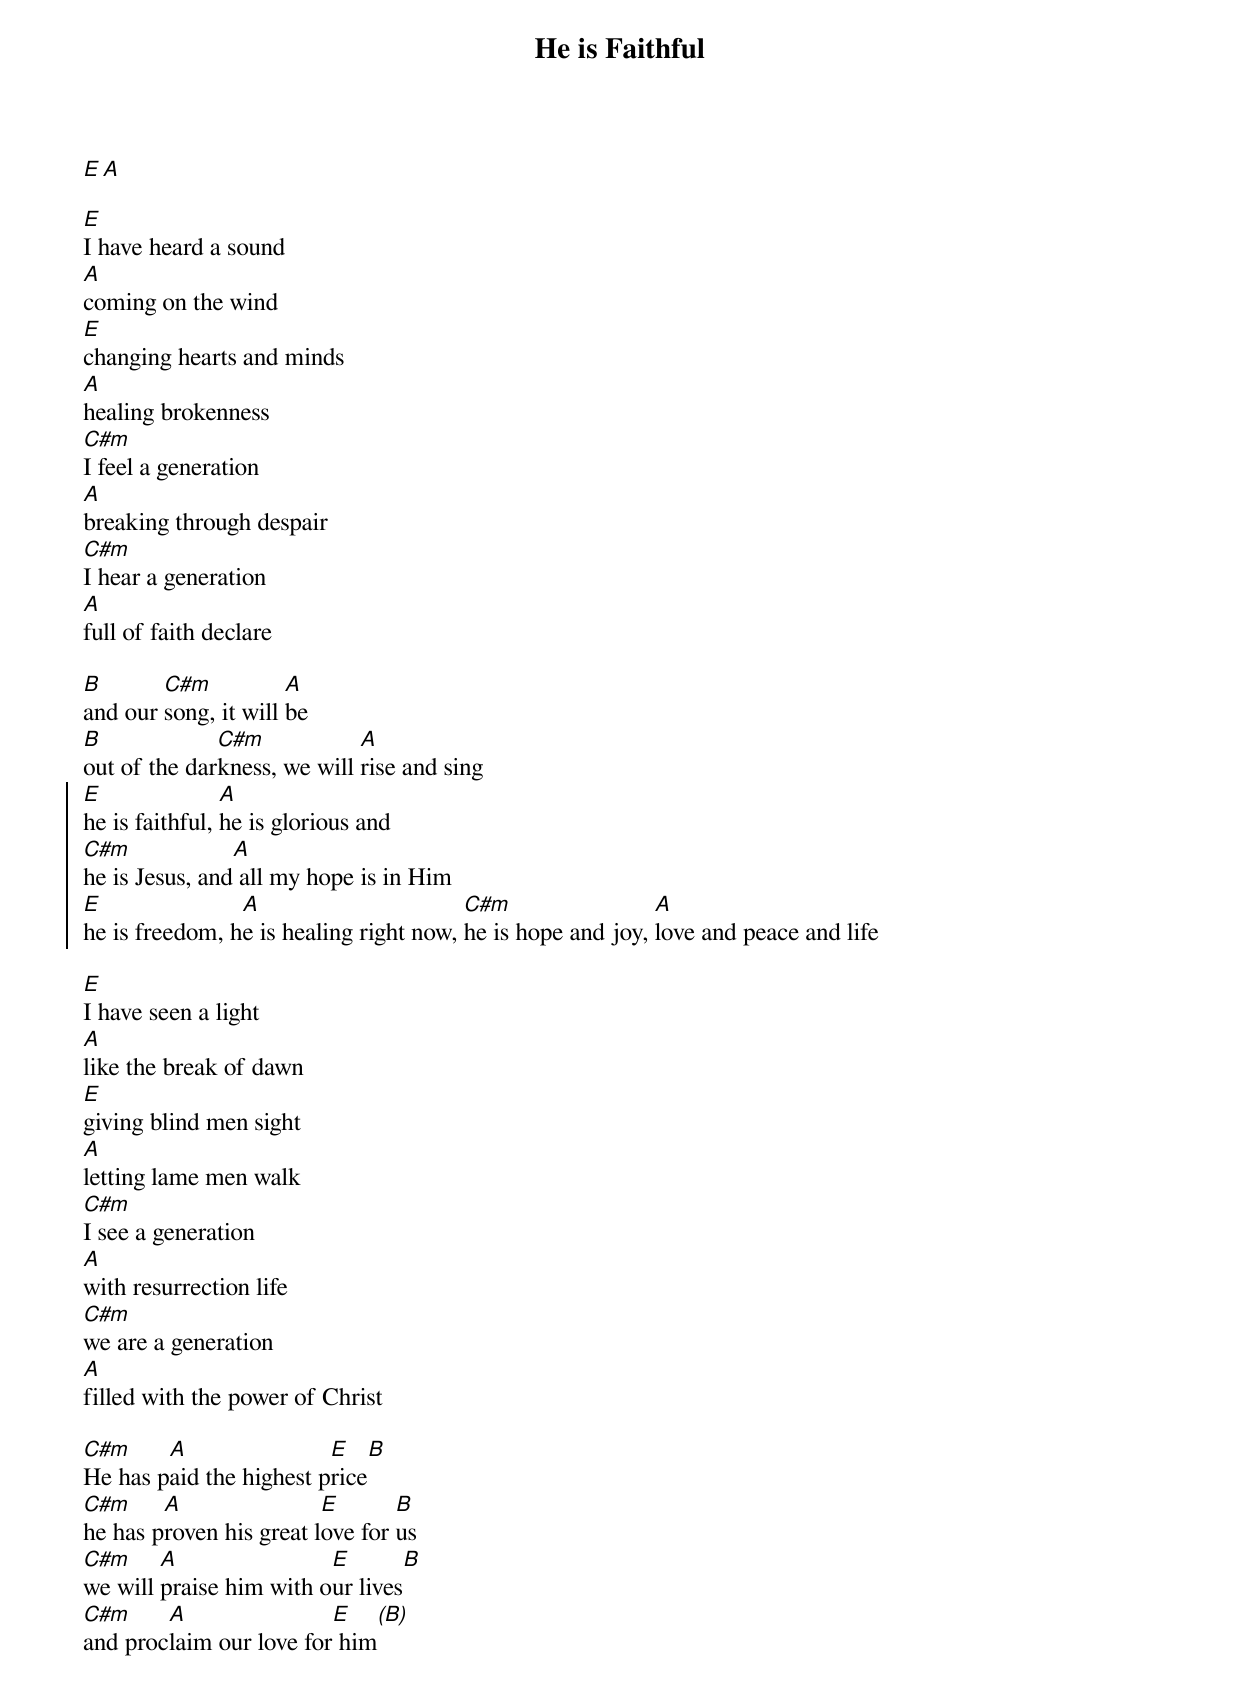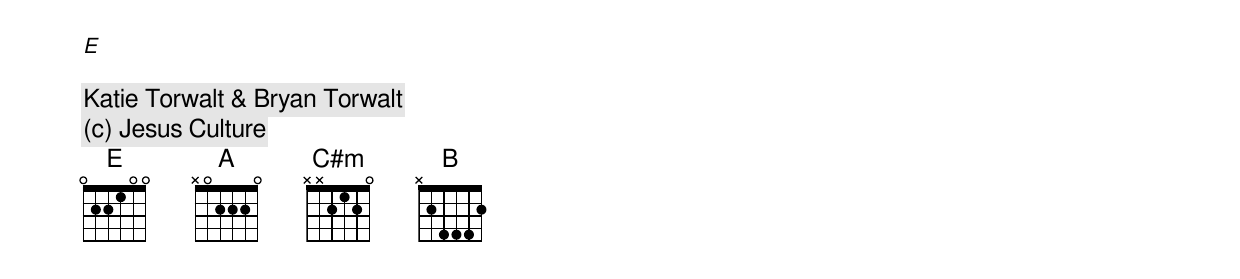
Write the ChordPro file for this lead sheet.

{title:He is Faithful}
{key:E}
[E][A]
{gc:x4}

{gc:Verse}
[E]I have heard a sound
[A]coming on the wind
[E]changing hearts and minds
[A]healing brokenness
[C#m]I feel a generation
[A]breaking through despair
[C#m]I hear a generation
[A]full of faith declare

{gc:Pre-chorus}
[B]and our [C#m]song, it will [A]be
[B]out of the dar[C#m]kness, we will [A]rise and sing
{soc}
[E]he is faithful, [A]he is glorious and
[C#m]he is Jesus, and[A] all my hope is in Him
[E]he is freedom, h[A]e is healing right now, [C#m]he is hope and joy, [A]love and peace and life
{eoc}

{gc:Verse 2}
[E]I have seen a light
[A]like the break of dawn
[E]giving blind men sight
[A]letting lame men walk
[C#m]I see a generation
[A]with resurrection life
[C#m]we are a generation
[A]filled with the power of Christ

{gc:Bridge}
[C#m]He has p[A]aid the highest p[E]rice[B]
[C#m]he has p[A]roven his great l[E]ove for [B]us
[C#m]we will [A]praise him with o[E]ur lives[B]
[C#m]and proc[A]laim our love for[E] him[(B)]

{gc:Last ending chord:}
[E]

{c:Katie Torwalt & Bryan Torwalt}
{c:(c) Jesus Culture}
